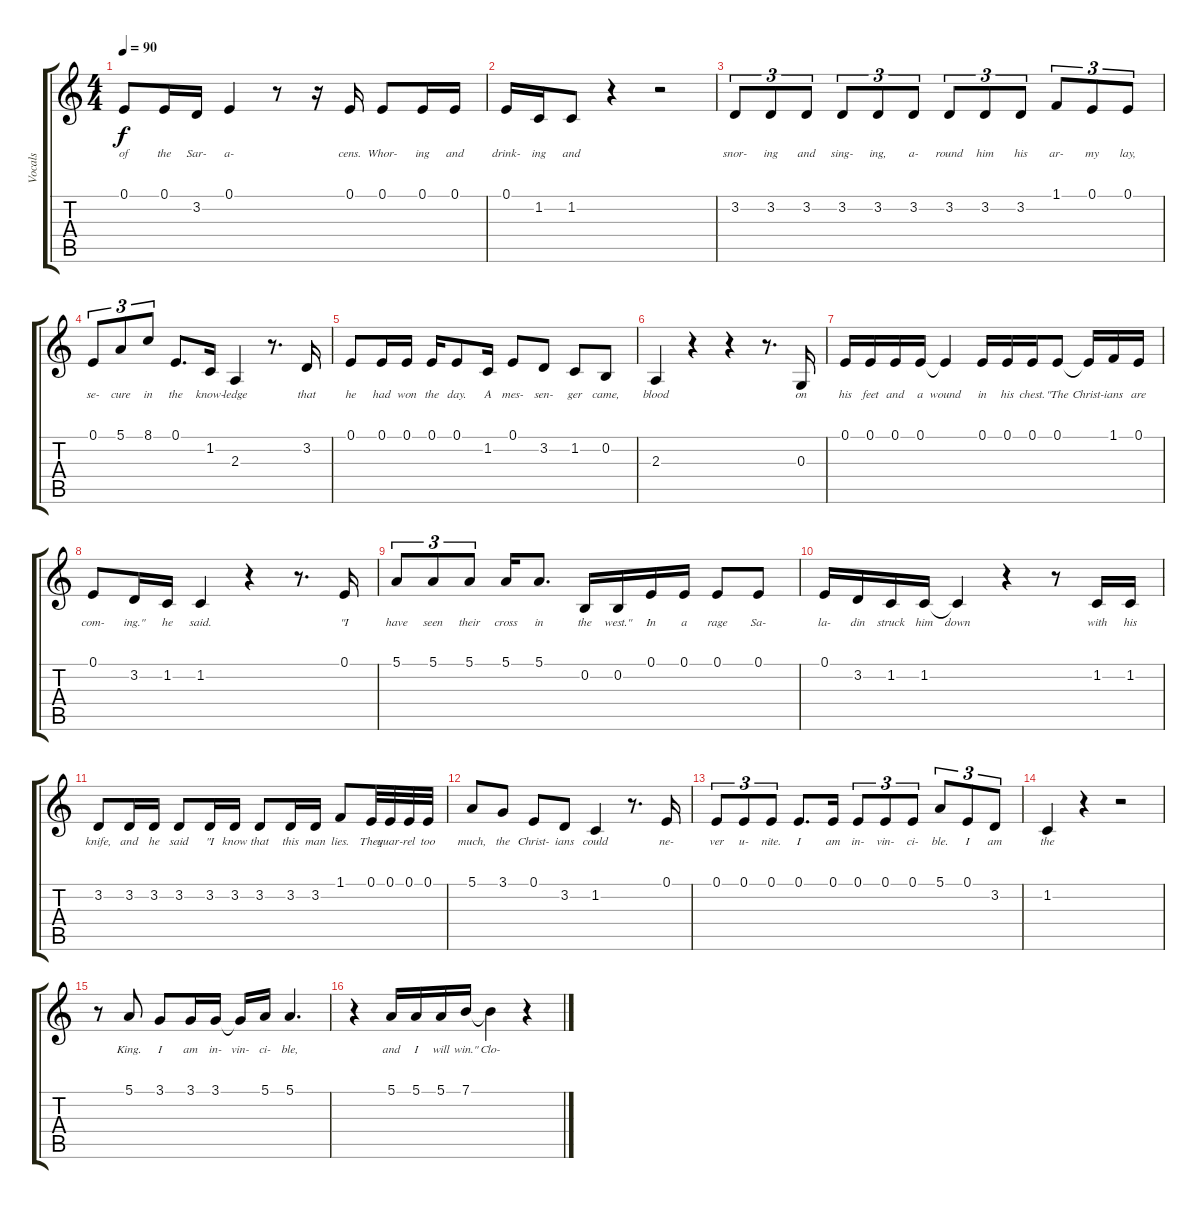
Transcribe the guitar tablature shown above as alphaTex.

\track ("Vocals" "Vocals") {instrument pad4choir}
\staff {score tabs}
\tuning (E4 B3 G3 D3 A2 E2) {hide}
\ts (4 4)
\tempo 90
\clef g2
\ks c
0.1.8{lyrics (0 "of") lyrics (1 "") lyrics (2 "") lyrics (3 "") lyrics (4 "") dy f} 0.1.16{lyrics (0 "the") lyrics (1 "") lyrics (2 "") lyrics (3 "") lyrics (4 "")} 3.2.16{lyrics (0 "Sar-") lyrics (1 "") lyrics (2 "") lyrics (3 "") lyrics (4 "")} 0.1.4{lyrics (0 "a-") lyrics (1 "") lyrics (2 "") lyrics (3 "") lyrics (4 "")} r.8 r.16 0.1.16{lyrics (0 "cens.") lyrics (1 "") lyrics (2 "") lyrics (3 "") lyrics (4 "")} 0.1.8{lyrics (0 "Whor-") lyrics (1 "") lyrics (2 "") lyrics (3 "") lyrics (4 "")} 0.1.16{lyrics (0 "ing") lyrics (1 "") lyrics (2 "") lyrics (3 "") lyrics (4 "")} 0.1.16{lyrics (0 "and") lyrics (1 "") lyrics (2 "") lyrics (3 "") lyrics (4 "")} |
0.1.16{lyrics (0 "drink-") lyrics (1 "") lyrics (2 "") lyrics (3 "") lyrics (4 "")} 1.2.16{lyrics (0 "ing") lyrics (1 "") lyrics (2 "") lyrics (3 "") lyrics (4 "")} 1.2.8{lyrics (0 "and") lyrics (1 "") lyrics (2 "") lyrics (3 "") lyrics (4 "")} r.4 r.2 |
3.2.8{tu (3 2) lyrics (0 "snor-") lyrics (1 "") lyrics (2 "") lyrics (3 "") lyrics (4 "")} 3.2.8{tu (3 2) lyrics (0 "ing") lyrics (1 "") lyrics (2 "") lyrics (3 "") lyrics (4 "")} 3.2.8{tu (3 2) lyrics (0 "and") lyrics (1 "") lyrics (2 "") lyrics (3 "") lyrics (4 "")} 3.2.8{tu (3 2) lyrics (0 "sing-") lyrics (1 "") lyrics (2 "") lyrics (3 "") lyrics (4 "")} 3.2.8{tu (3 2) lyrics (0 "ing,") lyrics (1 "") lyrics (2 "") lyrics (3 "") lyrics (4 "")} 3.2.8{tu (3 2) lyrics (0 "a-") lyrics (1 "") lyrics (2 "") lyrics (3 "") lyrics (4 "")} 3.2.8{tu (3 2) lyrics (0 "round") lyrics (1 "") lyrics (2 "") lyrics (3 "") lyrics (4 "")} 3.2.8{tu (3 2) lyrics (0 "him") lyrics (1 "") lyrics (2 "") lyrics (3 "") lyrics (4 "")} 3.2.8{tu (3 2) lyrics (0 "his") lyrics (1 "") lyrics (2 "") lyrics (3 "") lyrics (4 "")} 1.1.8{tu (3 2) lyrics (0 "ar-") lyrics (1 "") lyrics (2 "") lyrics (3 "") lyrics (4 "")} 0.1.8{tu (3 2) lyrics (0 "my") lyrics (1 "") lyrics (2 "") lyrics (3 "") lyrics (4 "")} 0.1.8{tu (3 2) lyrics (0 "lay,") lyrics (1 "") lyrics (2 "") lyrics (3 "") lyrics (4 "")} |
0.1.8{tu (3 2) lyrics (0 "se-") lyrics (1 "") lyrics (2 "") lyrics (3 "") lyrics (4 "")} 5.1.8{tu (3 2) lyrics (0 "cure") lyrics (1 "") lyrics (2 "") lyrics (3 "") lyrics (4 "")} 8.1.8{tu (3 2) lyrics (0 "in") lyrics (1 "") lyrics (2 "") lyrics (3 "") lyrics (4 "")} 0.1.8{d lyrics (0 "the") lyrics (1 "") lyrics (2 "") lyrics (3 "") lyrics (4 "")} 1.2.16{lyrics (0 "know-") lyrics (1 "") lyrics (2 "") lyrics (3 "") lyrics (4 "")} 2.3.4{lyrics (0 "ledge") lyrics (1 "") lyrics (2 "") lyrics (3 "") lyrics (4 "")} r.8{d} 3.2.16{lyrics (0 "that") lyrics (1 "") lyrics (2 "") lyrics (3 "") lyrics (4 "")} |
0.1.8{lyrics (0 "he") lyrics (1 "") lyrics (2 "") lyrics (3 "") lyrics (4 "")} 0.1.16{lyrics (0 "had") lyrics (1 "") lyrics (2 "") lyrics (3 "") lyrics (4 "")} 0.1.16{lyrics (0 "won") lyrics (1 "") lyrics (2 "") lyrics (3 "") lyrics (4 "")} 0.1.16{lyrics (0 "the") lyrics (1 "") lyrics (2 "") lyrics (3 "") lyrics (4 "")} 0.1.8{lyrics (0 "day.") lyrics (1 "") lyrics (2 "") lyrics (3 "") lyrics (4 "")} 1.2.16{lyrics (0 "A") lyrics (1 "") lyrics (2 "") lyrics (3 "") lyrics (4 "")} 0.1.8{lyrics (0 "mes-") lyrics (1 "") lyrics (2 "") lyrics (3 "") lyrics (4 "")} 3.2.8{lyrics (0 "sen-") lyrics (1 "") lyrics (2 "") lyrics (3 "") lyrics (4 "")} 1.2.8{lyrics (0 "ger") lyrics (1 "") lyrics (2 "") lyrics (3 "") lyrics (4 "")} 0.2.8{lyrics (0 "came,") lyrics (1 "") lyrics (2 "") lyrics (3 "") lyrics (4 "")} |
2.3.4{lyrics (0 "blood") lyrics (1 "") lyrics (2 "") lyrics (3 "") lyrics (4 "")} r.4 r.4 r.8{d} 0.3.16{lyrics (0 "on") lyrics (1 "") lyrics (2 "") lyrics (3 "") lyrics (4 "")} |
0.1.16{lyrics (0 "his") lyrics (1 "") lyrics (2 "") lyrics (3 "") lyrics (4 "")} 0.1.16{lyrics (0 "feet") lyrics (1 "") lyrics (2 "") lyrics (3 "") lyrics (4 "")} 0.1.16{lyrics (0 "and") lyrics (1 "") lyrics (2 "") lyrics (3 "") lyrics (4 "")} 0.1.16{lyrics (0 "a") lyrics (1 "") lyrics (2 "") lyrics (3 "") lyrics (4 "")} 0.1{t}.4{lyrics (0 "wound") lyrics (1 "") lyrics (2 "") lyrics (3 "") lyrics (4 "")} 0.1.16{lyrics (0 "in") lyrics (1 "") lyrics (2 "") lyrics (3 "") lyrics (4 "")} 0.1.16{lyrics (0 "his") lyrics (1 "") lyrics (2 "") lyrics (3 "") lyrics (4 "")} 0.1.16{lyrics (0 "chest.") lyrics (1 "") lyrics (2 "") lyrics (3 "") lyrics (4 "")} 0.1.8{lyrics (0 "\"The") lyrics (1 "") lyrics (2 "") lyrics (3 "") lyrics (4 "")} 0.1{t}.16{lyrics (0 "Christ-") lyrics (1 "") lyrics (2 "") lyrics (3 "") lyrics (4 "")} 1.1.16{lyrics (0 "ians") lyrics (1 "") lyrics (2 "") lyrics (3 "") lyrics (4 "")} 0.1.16{lyrics (0 "are") lyrics (1 "") lyrics (2 "") lyrics (3 "") lyrics (4 "")} |
0.1.8{lyrics (0 "com-") lyrics (1 "") lyrics (2 "") lyrics (3 "") lyrics (4 "")} 3.2.16{lyrics (0 "ing.\"") lyrics (1 "") lyrics (2 "") lyrics (3 "") lyrics (4 "")} 1.2.16{lyrics (0 "he") lyrics (1 "") lyrics (2 "") lyrics (3 "") lyrics (4 "")} 1.2.4{lyrics (0 "said.") lyrics (1 "") lyrics (2 "") lyrics (3 "") lyrics (4 "")} r.4 r.8{d} 0.1.16{lyrics (0 "\"I") lyrics (1 "") lyrics (2 "") lyrics (3 "") lyrics (4 "")} |
5.1.8{tu (3 2) lyrics (0 "have") lyrics (1 "") lyrics (2 "") lyrics (3 "") lyrics (4 "")} 5.1.8{tu (3 2) lyrics (0 "seen") lyrics (1 "") lyrics (2 "") lyrics (3 "") lyrics (4 "")} 5.1.8{tu (3 2) lyrics (0 "their") lyrics (1 "") lyrics (2 "") lyrics (3 "") lyrics (4 "")} 5.1.16{lyrics (0 "cross") lyrics (1 "") lyrics (2 "") lyrics (3 "") lyrics (4 "")} 5.1.8{d lyrics (0 "in") lyrics (1 "") lyrics (2 "") lyrics (3 "") lyrics (4 "")} 0.2.16{lyrics (0 "the") lyrics (1 "") lyrics (2 "") lyrics (3 "") lyrics (4 "")} 0.2.16{lyrics (0 "west.\"") lyrics (1 "") lyrics (2 "") lyrics (3 "") lyrics (4 "")} 0.1.16{lyrics (0 "In") lyrics (1 "") lyrics (2 "") lyrics (3 "") lyrics (4 "")} 0.1.16{lyrics (0 "a") lyrics (1 "") lyrics (2 "") lyrics (3 "") lyrics (4 "")} 0.1.8{lyrics (0 "rage") lyrics (1 "") lyrics (2 "") lyrics (3 "") lyrics (4 "")} 0.1.8{lyrics (0 "Sa-") lyrics (1 "") lyrics (2 "") lyrics (3 "") lyrics (4 "")} |
0.1.16{lyrics (0 "la-") lyrics (1 "") lyrics (2 "") lyrics (3 "") lyrics (4 "")} 3.2.16{lyrics (0 "din") lyrics (1 "") lyrics (2 "") lyrics (3 "") lyrics (4 "")} 1.2.16{lyrics (0 "struck") lyrics (1 "") lyrics (2 "") lyrics (3 "") lyrics (4 "")} 1.2.16{lyrics (0 "him") lyrics (1 "") lyrics (2 "") lyrics (3 "") lyrics (4 "")} 1.2{t}.4{lyrics (0 "down") lyrics (1 "") lyrics (2 "") lyrics (3 "") lyrics (4 "")} r.4 r.8 1.2.16{lyrics (0 "with") lyrics (1 "") lyrics (2 "") lyrics (3 "") lyrics (4 "")} 1.2.16{lyrics (0 "his") lyrics (1 "") lyrics (2 "") lyrics (3 "") lyrics (4 "")} |
3.2.8{lyrics (0 "knife,") lyrics (1 "") lyrics (2 "") lyrics (3 "") lyrics (4 "")} 3.2.16{lyrics (0 "and") lyrics (1 "") lyrics (2 "") lyrics (3 "") lyrics (4 "")} 3.2.16{lyrics (0 "he") lyrics (1 "") lyrics (2 "") lyrics (3 "") lyrics (4 "")} 3.2.8{lyrics (0 "said") lyrics (1 "") lyrics (2 "") lyrics (3 "") lyrics (4 "")} 3.2.16{lyrics (0 "\"I") lyrics (1 "") lyrics (2 "") lyrics (3 "") lyrics (4 "")} 3.2.16{lyrics (0 "know") lyrics (1 "") lyrics (2 "") lyrics (3 "") lyrics (4 "")} 3.2.8{lyrics (0 "that") lyrics (1 "") lyrics (2 "") lyrics (3 "") lyrics (4 "")} 3.2.16{lyrics (0 "this") lyrics (1 "") lyrics (2 "") lyrics (3 "") lyrics (4 "")} 3.2.16{lyrics (0 "man") lyrics (1 "") lyrics (2 "") lyrics (3 "") lyrics (4 "")} 1.1.8{lyrics (0 "lies.") lyrics (1 "") lyrics (2 "") lyrics (3 "") lyrics (4 "")} 0.1.32{lyrics (0 "They") lyrics (1 "") lyrics (2 "") lyrics (3 "") lyrics (4 "")} 0.1.32{lyrics (0 "quar-") lyrics (1 "") lyrics (2 "") lyrics (3 "") lyrics (4 "")} 0.1.32{lyrics (0 "rel") lyrics (1 "") lyrics (2 "") lyrics (3 "") lyrics (4 "")} 0.1.32{lyrics (0 "too") lyrics (1 "") lyrics (2 "") lyrics (3 "") lyrics (4 "")} |
5.1.8{lyrics (0 "much,") lyrics (1 "") lyrics (2 "") lyrics (3 "") lyrics (4 "")} 3.1.8{lyrics (0 "the") lyrics (1 "") lyrics (2 "") lyrics (3 "") lyrics (4 "")} 0.1.8{lyrics (0 "Christ-") lyrics (1 "") lyrics (2 "") lyrics (3 "") lyrics (4 "")} 3.2.8{lyrics (0 "ians") lyrics (1 "") lyrics (2 "") lyrics (3 "") lyrics (4 "")} 1.2.4{lyrics (0 "could") lyrics (1 "") lyrics (2 "") lyrics (3 "") lyrics (4 "")} r.8{d} 0.1.16{lyrics (0 "ne-") lyrics (1 "") lyrics (2 "") lyrics (3 "") lyrics (4 "")} |
0.1.8{tu (3 2) lyrics (0 "ver") lyrics (1 "") lyrics (2 "") lyrics (3 "") lyrics (4 "")} 0.1.8{tu (3 2) lyrics (0 "u-") lyrics (1 "") lyrics (2 "") lyrics (3 "") lyrics (4 "")} 0.1.8{tu (3 2) lyrics (0 "nite.") lyrics (1 "") lyrics (2 "") lyrics (3 "") lyrics (4 "")} 0.1.8{d lyrics (0 "I") lyrics (1 "") lyrics (2 "") lyrics (3 "") lyrics (4 "")} 0.1.16{lyrics (0 "am") lyrics (1 "") lyrics (2 "") lyrics (3 "") lyrics (4 "")} 0.1.8{tu (3 2) lyrics (0 "in-") lyrics (1 "") lyrics (2 "") lyrics (3 "") lyrics (4 "")} 0.1.8{tu (3 2) lyrics (0 "vin-") lyrics (1 "") lyrics (2 "") lyrics (3 "") lyrics (4 "")} 0.1.8{tu (3 2) lyrics (0 "ci-") lyrics (1 "") lyrics (2 "") lyrics (3 "") lyrics (4 "")} 5.1.8{tu (3 2) lyrics (0 "ble.") lyrics (1 "") lyrics (2 "") lyrics (3 "") lyrics (4 "")} 0.1.8{tu (3 2) lyrics (0 "I") lyrics (1 "") lyrics (2 "") lyrics (3 "") lyrics (4 "")} 3.2.8{tu (3 2) lyrics (0 "am") lyrics (1 "") lyrics (2 "") lyrics (3 "") lyrics (4 "")} |
1.2.4{lyrics (0 "the") lyrics (1 "") lyrics (2 "") lyrics (3 "") lyrics (4 "")} r.4 r.2 |
r.8 5.1.8{lyrics (0 "King.") lyrics (1 "") lyrics (2 "") lyrics (3 "") lyrics (4 "")} 3.1.8{lyrics (0 "I") lyrics (1 "") lyrics (2 "") lyrics (3 "") lyrics (4 "")} 3.1.16{lyrics (0 "am") lyrics (1 "") lyrics (2 "") lyrics (3 "") lyrics (4 "")} 3.1.16{lyrics (0 "in-") lyrics (1 "") lyrics (2 "") lyrics (3 "") lyrics (4 "")} 3.1{t}.16{lyrics (0 "vin-") lyrics (1 "") lyrics (2 "") lyrics (3 "") lyrics (4 "")} 5.1.16{lyrics (0 "ci-") lyrics (1 "") lyrics (2 "") lyrics (3 "") lyrics (4 "")} 5.1.4{d lyrics (0 "ble,") lyrics (1 "") lyrics (2 "") lyrics (3 "") lyrics (4 "")} |
r.4 5.1.16{lyrics (0 "and") lyrics (1 "") lyrics (2 "") lyrics (3 "") lyrics (4 "")} 5.1.16{lyrics (0 "I") lyrics (1 "") lyrics (2 "") lyrics (3 "") lyrics (4 "")} 5.1.16{lyrics (0 "will") lyrics (1 "") lyrics (2 "") lyrics (3 "") lyrics (4 "")} 7.1.16{lyrics (0 "win.\"") lyrics (1 "") lyrics (2 "") lyrics (3 "") lyrics (4 "")} 7.1{t}.4{lyrics (0 "Clo-") lyrics (1 "") lyrics (2 "") lyrics (3 "") lyrics (4 "")} r.4
